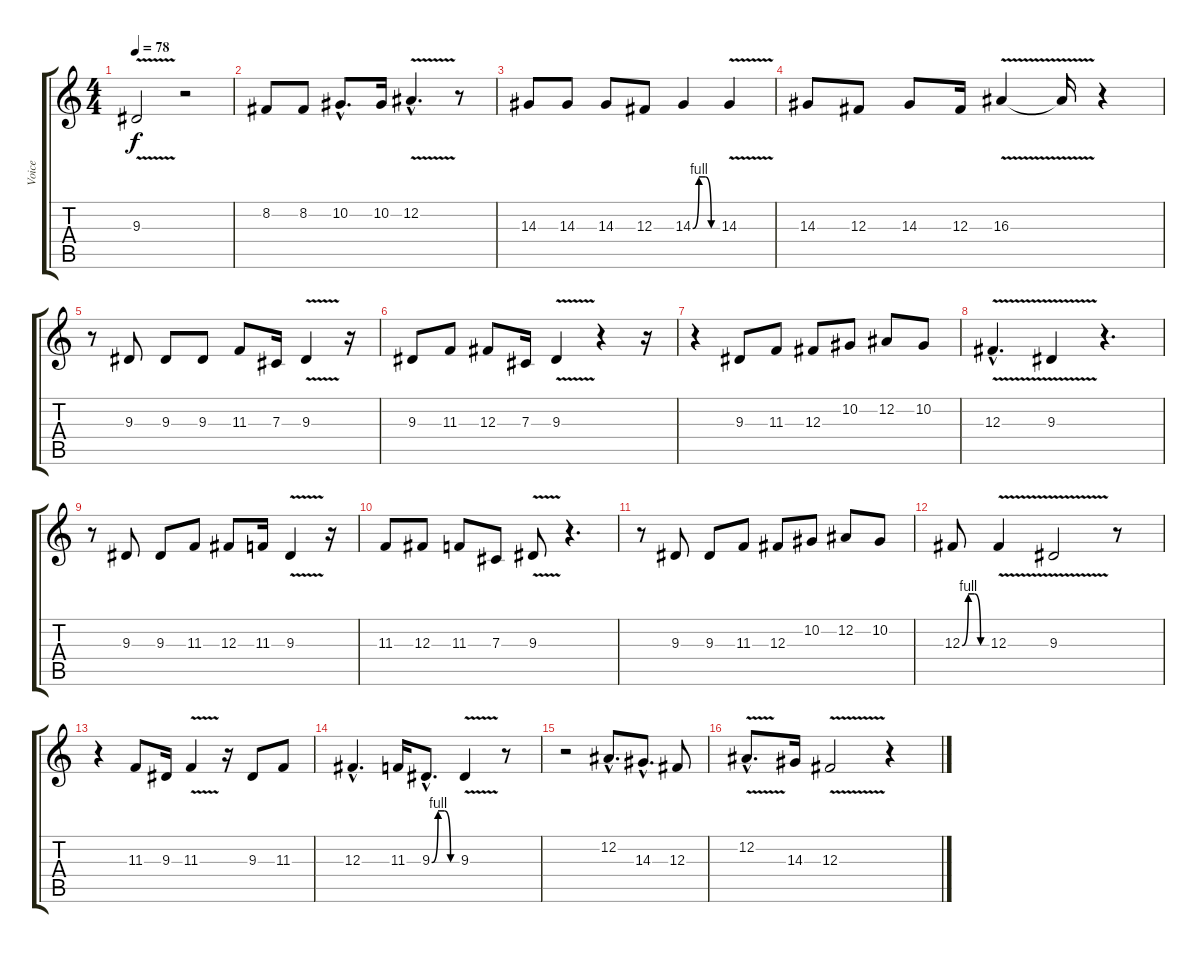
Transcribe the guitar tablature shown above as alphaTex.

\track ("Voice" "Voice") {instrument tenorsax}
\staff {score tabs}
\tuning (Eb4 Bb3 Gb3 Db3 Ab2 Eb2) {hide}
\ts (4 4)
\tempo 78
\clef g2
\ks c
9.3{v}.2{dy f} r.2 |
8.2.8 8.2.8 10.2{hac}.8{d} 10.2.16 12.2{v hac}.4{d} r.8 |
14.3.8 14.3.8 14.3.8 12.3.8 14.3{be (custom 0 0 15 4 30 4 45 0 60 0)}.4 14.3{v}.4 |
14.3.8 12.3.8 14.3.8 12.3.16 16.3{v}.4 16.3{t}.16 r.4 |
r.8 9.3.8 9.3.8 9.3.8 11.3.8 7.3.16 9.3{v}.4 r.16 |
9.3.8 11.3.8 12.3.8 7.3.16 9.3{v}.4 r.4 r.16 |
r.4 9.3.8 11.3.8 12.3.8 10.2.8 12.2.8 10.2.8 |
12.3{v hac}.4{d} 9.3{v}.4 r.4{d} |
r.8 9.3.8 9.3.8 11.3.8 12.3.8 11.3.16 9.3{v}.4 r.16 |
11.3.8 12.3.8 11.3.8 7.3.8 9.3{v}.8 r.4{d} |
r.8 9.3.8 9.3.8 11.3.8 12.3.8 10.2.8 12.2.8 10.2.8 |
12.3{be (custom 0 0 15 4 30 4 45 0 60 0)}.8 12.3{v}.4 9.3{v}.2 r.8 |
r.4 11.3.8 9.3.16 11.3{v}.4 r.16 9.3.8 11.3.8 |
12.3{hac}.4{d} 11.3.16 9.3{be (custom 0 0 15 4 30 4 45 0 60 0) hac}.8{d} 9.3{v}.4 r.8 |
r.2 12.2{hac}.8{d} 14.3{hac}.8{d} 12.3.8 |
12.2{v hac}.8{d} 14.3.16 12.3{v}.2 r.4
